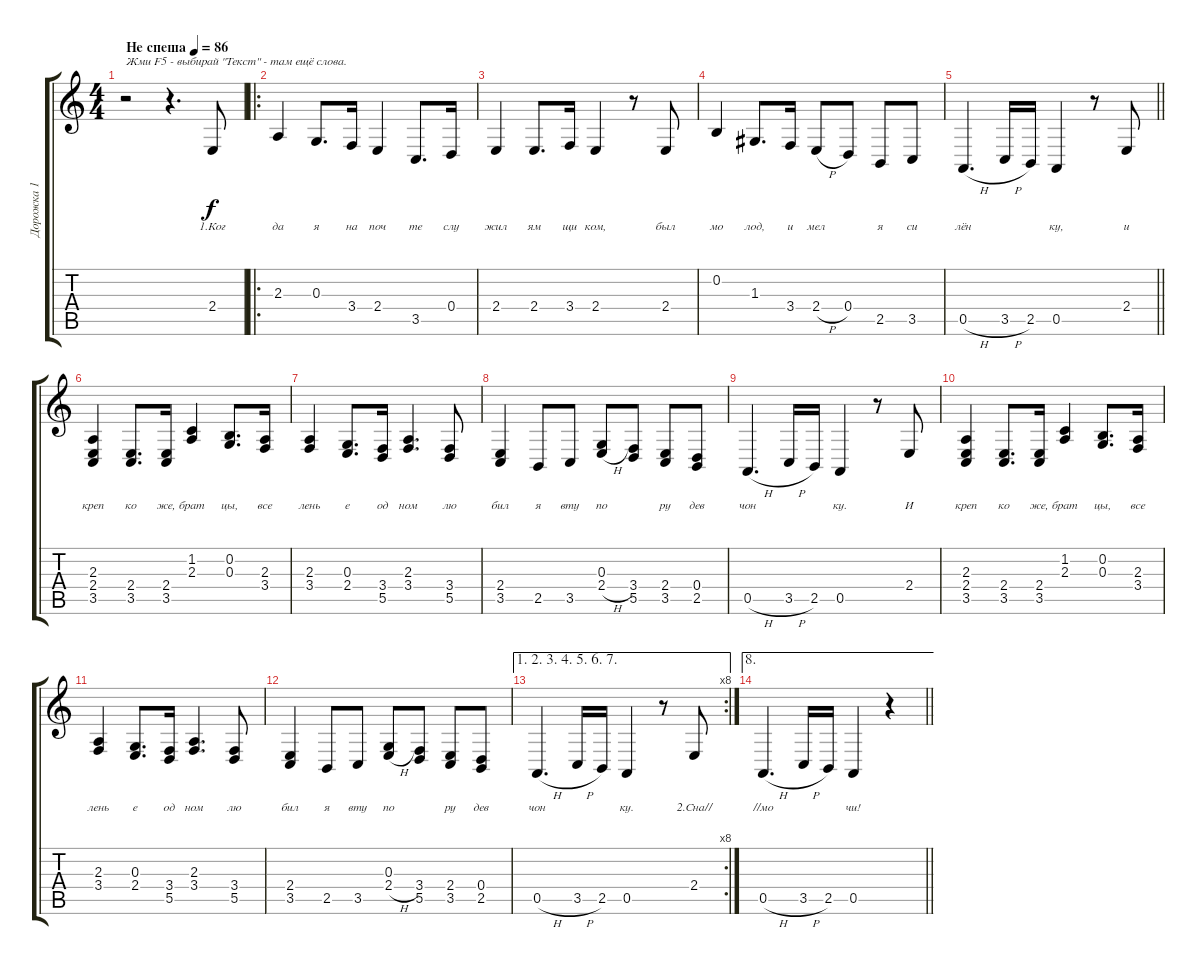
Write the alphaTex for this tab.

\track ("Дорожка 1" "Дорожка 1") {instrument oboe}
\staff {score tabs}
\tuning (E4 B3 G3 D3 A2 E2) {hide}
\ts (4 4)
\tempo (86 "Не спеша")
\clef g2
\ks c
r.2{txt "Жми F5 - выбирай \"Текст\" - там ещё слова." dy f instrument oboe} r.4{d} 2.4.8{lyrics (0 "1.Ког") lyrics (1 "") lyrics (2 "") lyrics (3 "") lyrics (4 "")} |
\ro
2.3.4{lyrics (0 "да") lyrics (1 "") lyrics (2 "") lyrics (3 "") lyrics (4 "")} 0.3.8{d lyrics (0 "я") lyrics (1 "") lyrics (2 "") lyrics (3 "") lyrics (4 "")} 3.4.16{lyrics (0 "на") lyrics (1 "") lyrics (2 "") lyrics (3 "") lyrics (4 "")} 2.4.4{lyrics (0 "поч") lyrics (1 "") lyrics (2 "") lyrics (3 "") lyrics (4 "")} 3.5.8{d lyrics (0 "те") lyrics (1 "") lyrics (2 "") lyrics (3 "") lyrics (4 "")} 0.4.16{lyrics (0 "слу") lyrics (1 "") lyrics (2 "") lyrics (3 "") lyrics (4 "")} |
2.4.4{lyrics (0 "жил") lyrics (1 "") lyrics (2 "") lyrics (3 "") lyrics (4 "")} 2.4.8{d lyrics (0 "ям") lyrics (1 "") lyrics (2 "") lyrics (3 "") lyrics (4 "")} 3.4.16{lyrics (0 "щи") lyrics (1 "") lyrics (2 "") lyrics (3 "") lyrics (4 "")} 2.4.4{lyrics (0 "ком,") lyrics (1 "") lyrics (2 "") lyrics (3 "") lyrics (4 "")} r.8 2.4.8{lyrics (0 "был") lyrics (1 "") lyrics (2 "") lyrics (3 "") lyrics (4 "")} |
0.2.4{lyrics (0 "мо") lyrics (1 "") lyrics (2 "") lyrics (3 "") lyrics (4 "")} 1.3.8{d lyrics (0 "лод,") lyrics (1 "") lyrics (2 "") lyrics (3 "") lyrics (4 "")} 3.4.16{lyrics (0 "и") lyrics (1 "") lyrics (2 "") lyrics (3 "") lyrics (4 "")} 2.4{h}.8{lyrics (0 "мел") lyrics (1 "") lyrics (2 "") lyrics (3 "") lyrics (4 "")} 0.4.8{lyrics (0 "") lyrics (1 "") lyrics (2 "") lyrics (3 "") lyrics (4 "")} 2.5.8{lyrics (0 "я") lyrics (1 "") lyrics (2 "") lyrics (3 "") lyrics (4 "")} 3.5.8{lyrics (0 "си") lyrics (1 "") lyrics (2 "") lyrics (3 "") lyrics (4 "")} |
\barLineRight lightlight
0.5{h}.4{d lyrics (0 "лён") lyrics (1 "") lyrics (2 "") lyrics (3 "") lyrics (4 "")} 3.5{h}.16{lyrics (0 "") lyrics (1 "") lyrics (2 "") lyrics (3 "") lyrics (4 "")} 2.5.16{lyrics (0 "") lyrics (1 "") lyrics (2 "") lyrics (3 "") lyrics (4 "")} 0.5.4{lyrics (0 "ку,") lyrics (1 "") lyrics (2 "") lyrics (3 "") lyrics (4 "")} r.8 2.4.8{lyrics (0 "и") lyrics (1 "") lyrics (2 "") lyrics (3 "") lyrics (4 "")} |
(2.3 2.4 3.5).4{lyrics (0 "креп") lyrics (1 "") lyrics (2 "") lyrics (3 "") lyrics (4 "")} (2.4 3.5).8{d lyrics (0 "ко") lyrics (1 "") lyrics (2 "") lyrics (3 "") lyrics (4 "")} (2.4 3.5).16{lyrics (0 "же,") lyrics (1 "") lyrics (2 "") lyrics (3 "") lyrics (4 "")} (1.2 2.3).4{lyrics (0 "брат") lyrics (1 "") lyrics (2 "") lyrics (3 "") lyrics (4 "")} (0.2 0.3).8{d lyrics (0 "цы,") lyrics (1 "") lyrics (2 "") lyrics (3 "") lyrics (4 "")} (2.3 3.4).16{lyrics (0 "все") lyrics (1 "") lyrics (2 "") lyrics (3 "") lyrics (4 "")} |
(2.3 3.4).4{lyrics (0 "лень") lyrics (1 "") lyrics (2 "") lyrics (3 "") lyrics (4 "")} (0.3 2.4).8{d lyrics (0 "е") lyrics (1 "") lyrics (2 "") lyrics (3 "") lyrics (4 "")} (3.4 5.5).16{lyrics (0 "од") lyrics (1 "") lyrics (2 "") lyrics (3 "") lyrics (4 "")} (2.3 3.4).4{d lyrics (0 "ном") lyrics (1 "") lyrics (2 "") lyrics (3 "") lyrics (4 "")} (3.4 5.5).8{lyrics (0 "лю") lyrics (1 "") lyrics (2 "") lyrics (3 "") lyrics (4 "")} |
(2.4 3.5).4{lyrics (0 "бил") lyrics (1 "") lyrics (2 "") lyrics (3 "") lyrics (4 "")} 2.5.8{lyrics (0 "я") lyrics (1 "") lyrics (2 "") lyrics (3 "") lyrics (4 "")} 3.5.8{lyrics (0 "вту") lyrics (1 "") lyrics (2 "") lyrics (3 "") lyrics (4 "")} (0.3 2.4{h}).8{lyrics (0 "по") lyrics (1 "") lyrics (2 "") lyrics (3 "") lyrics (4 "")} (3.4 5.5).8{lyrics (0 "") lyrics (1 "") lyrics (2 "") lyrics (3 "") lyrics (4 "")} (2.4 3.5).8{lyrics (0 "ру") lyrics (1 "") lyrics (2 "") lyrics (3 "") lyrics (4 "")} (0.4 2.5).8{lyrics (0 "дев") lyrics (1 "") lyrics (2 "") lyrics (3 "") lyrics (4 "")} |
0.5{h}.4{d lyrics (0 "чон") lyrics (1 "") lyrics (2 "") lyrics (3 "") lyrics (4 "")} 3.5{h}.16{lyrics (0 "") lyrics (1 "") lyrics (2 "") lyrics (3 "") lyrics (4 "")} 2.5.16{lyrics (0 "") lyrics (1 "") lyrics (2 "") lyrics (3 "") lyrics (4 "")} 0.5.4{lyrics (0 "ку.") lyrics (1 "") lyrics (2 "") lyrics (3 "") lyrics (4 "")} r.8 2.4.8{lyrics (0 "И") lyrics (1 "") lyrics (2 "") lyrics (3 "") lyrics (4 "")} |
(2.3 2.4 3.5).4{lyrics (0 "креп") lyrics (1 "") lyrics (2 "") lyrics (3 "") lyrics (4 "")} (2.4 3.5).8{d lyrics (0 "ко") lyrics (1 "") lyrics (2 "") lyrics (3 "") lyrics (4 "")} (2.4 3.5).16{lyrics (0 "же,") lyrics (1 "") lyrics (2 "") lyrics (3 "") lyrics (4 "")} (1.2 2.3).4{lyrics (0 "брат") lyrics (1 "") lyrics (2 "") lyrics (3 "") lyrics (4 "")} (0.2 0.3).8{d lyrics (0 "цы,") lyrics (1 "") lyrics (2 "") lyrics (3 "") lyrics (4 "")} (2.3 3.4).16{lyrics (0 "все") lyrics (1 "") lyrics (2 "") lyrics (3 "") lyrics (4 "")} |
(2.3 3.4).4{lyrics (0 "лень") lyrics (1 "") lyrics (2 "") lyrics (3 "") lyrics (4 "")} (0.3 2.4).8{d lyrics (0 "е") lyrics (1 "") lyrics (2 "") lyrics (3 "") lyrics (4 "")} (3.4 5.5).16{lyrics (0 "од") lyrics (1 "") lyrics (2 "") lyrics (3 "") lyrics (4 "")} (2.3 3.4).4{d lyrics (0 "ном") lyrics (1 "") lyrics (2 "") lyrics (3 "") lyrics (4 "")} (3.4 5.5).8{lyrics (0 "лю") lyrics (1 "") lyrics (2 "") lyrics (3 "") lyrics (4 "")} |
(2.4 3.5).4{lyrics (0 "бил") lyrics (1 "") lyrics (2 "") lyrics (3 "") lyrics (4 "")} 2.5.8{lyrics (0 "я") lyrics (1 "") lyrics (2 "") lyrics (3 "") lyrics (4 "")} 3.5.8{lyrics (0 "вту") lyrics (1 "") lyrics (2 "") lyrics (3 "") lyrics (4 "")} (0.3 2.4{h}).8{lyrics (0 "по") lyrics (1 "") lyrics (2 "") lyrics (3 "") lyrics (4 "")} (3.4 5.5).8{lyrics (0 "") lyrics (1 "") lyrics (2 "") lyrics (3 "") lyrics (4 "")} (2.4 3.5).8{lyrics (0 "ру") lyrics (1 "") lyrics (2 "") lyrics (3 "") lyrics (4 "")} (0.4 2.5).8{lyrics (0 "дев") lyrics (1 "") lyrics (2 "") lyrics (3 "") lyrics (4 "")} |
\ae (1 2 3 4 5 6 7)
\rc 8
0.5{h}.4{d lyrics (0 "чон") lyrics (1 "") lyrics (2 "") lyrics (3 "") lyrics (4 "")} 3.5{h}.16{lyrics (0 "") lyrics (1 "") lyrics (2 "") lyrics (3 "") lyrics (4 "")} 2.5.16{lyrics (0 "") lyrics (1 "") lyrics (2 "") lyrics (3 "") lyrics (4 "")} 0.5.4{lyrics (0 "ку.") lyrics (1 "") lyrics (2 "") lyrics (3 "") lyrics (4 "")} r.8 2.4.8{lyrics (0 "2.Сна//") lyrics (1 "") lyrics (2 "") lyrics (3 "") lyrics (4 "")} |
\ae 8
\barLineRight lightlight
0.5{h}.4{d lyrics (0 "//мо") lyrics (1 "") lyrics (2 "") lyrics (3 "") lyrics (4 "")} 3.5{h}.16{lyrics (0 "") lyrics (1 "") lyrics (2 "") lyrics (3 "") lyrics (4 "")} 2.5.16{lyrics (0 "") lyrics (1 "") lyrics (2 "") lyrics (3 "") lyrics (4 "")} 0.5.4{lyrics (0 "чи!") lyrics (1 "") lyrics (2 "") lyrics (3 "") lyrics (4 "")} r.4
